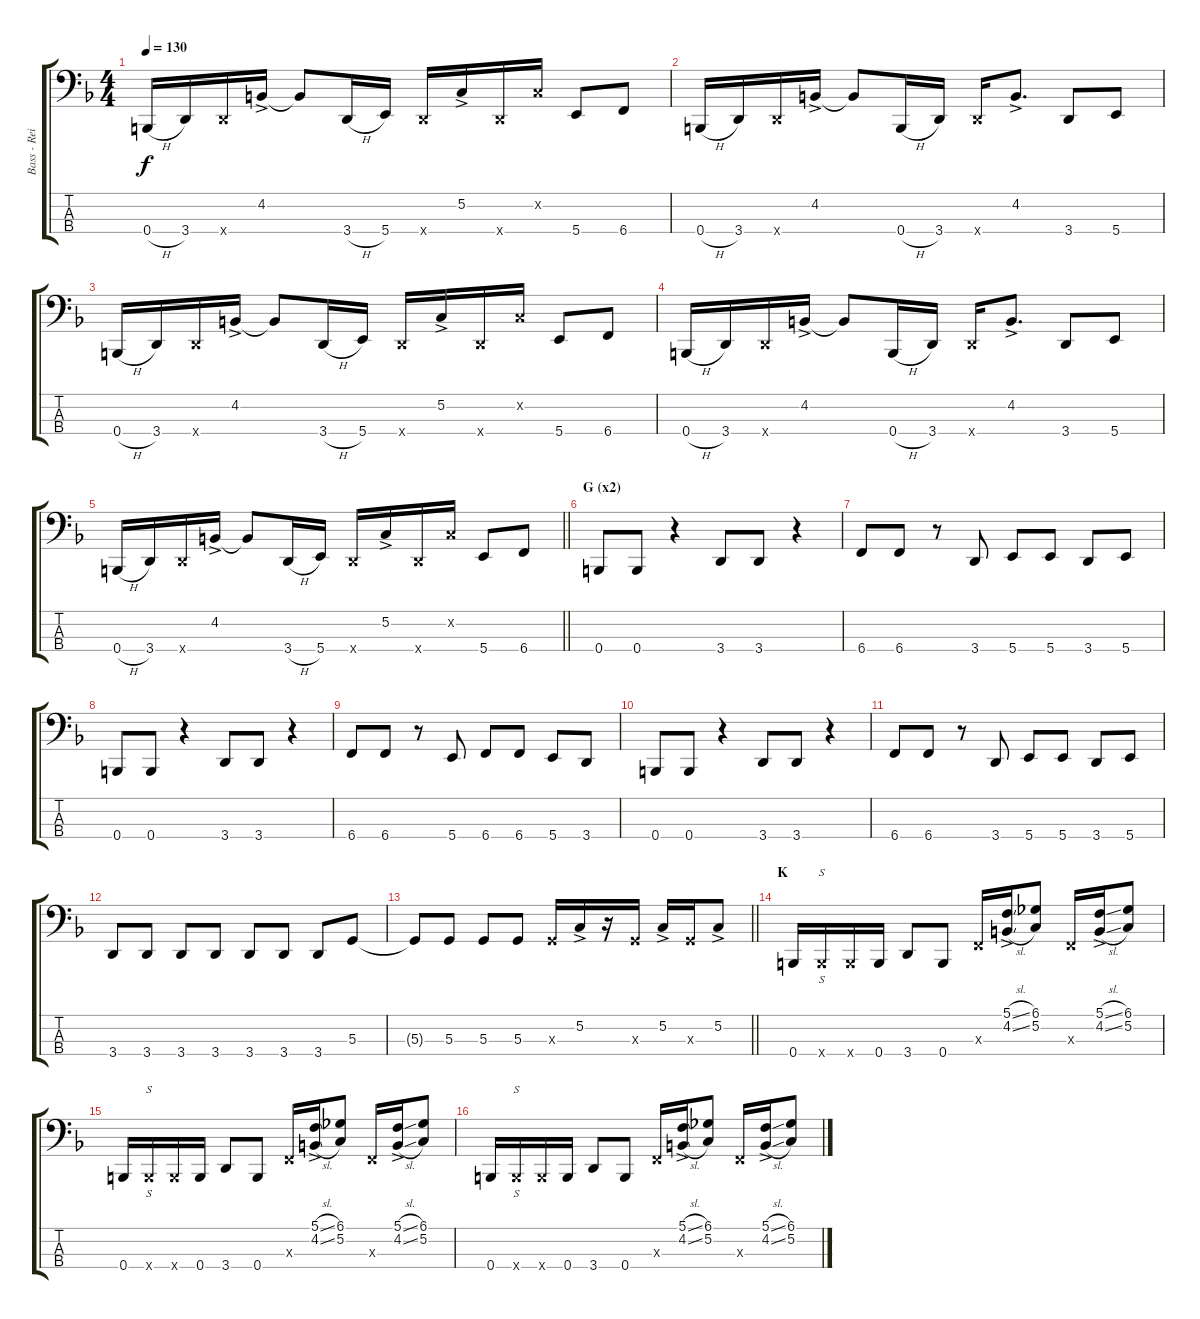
\track ("Bass - Reita" "Bass - Rei") {instrument slapbass2}
\staff {score tabs}
\tuning (C2 G1 D1 B0) {hide}
\ts (4 4)
\tempo 130
\clef f4
\ks f
0.4{h}.16{dy f} 3.4.16 3.4{x}.16 4.2{ac}.16 4.2{t}.8 3.4{h}.16 5.4.16 3.4{x}.16 5.2{ac}.16 3.4{x}.16 5.2{x}.16 5.4.8 6.4.8 |
0.4{h}.16 3.4.16 3.4{x}.16 4.2{ac}.16 4.2{t}.8 0.4{h}.16 3.4.16 3.4{x}.16 4.2{ac}.8{d} 3.4.8 5.4.8 |
0.4{h}.16 3.4.16 3.4{x}.16 4.2{ac}.16 4.2{t}.8 3.4{h}.16 5.4.16 3.4{x}.16 5.2{ac}.16 3.4{x}.16 5.2{x}.16 5.4.8 6.4.8 |
0.4{h}.16 3.4.16 3.4{x}.16 4.2{ac}.16 4.2{t}.8 0.4{h}.16 3.4.16 3.4{x}.16 4.2{ac}.8{d} 3.4.8 5.4.8 |
\barLineRight lightlight
0.4{h}.16 3.4.16 3.4{x}.16 4.2{ac}.16 4.2{t}.8 3.4{h}.16 5.4.16 3.4{x}.16 5.2{ac}.16 3.4{x}.16 5.2{x}.16 5.4.8 6.4.8 |
\section ("" "G (x2)")
0.4.8 0.4.8 r.4 3.4.8 3.4.8 r.4 |
6.4.8 6.4.8 r.8 3.4.8 5.4.8 5.4.8 3.4.8 5.4.8 |
0.4.8 0.4.8 r.4 3.4.8 3.4.8 r.4 |
6.4.8 6.4.8 r.8 5.4.8 6.4.8 6.4.8 5.4.8 3.4.8 |
0.4.8 0.4.8 r.4 3.4.8 3.4.8 r.4 |
6.4.8 6.4.8 r.8 3.4.8 5.4.8 5.4.8 3.4.8 5.4.8 |
3.4.8 3.4.8 3.4.8 3.4.8 3.4.8 3.4.8 3.4.8 5.3.8 |
\barLineRight lightlight
5.3{t}.8 5.3.8 5.3.8 5.3.8 5.3{x}.16 5.2{ac}.16 r.16 5.3{x}.16 5.2{ac}.16 5.3{x}.16 5.2{ac}.8 |
\section ("" "K")
0.4.16 0.4{x}.16{s} 0.4{x}.16 0.4.16 3.4.8 0.4.8 3.3{x}.16 (5.1{sl ac} 4.2{sl ac}).16 (6.1 5.2).8 3.3{x}.16 (5.1{sl ac} 4.2{sl ac}).16 (6.1 5.2).8 |
0.4.16 0.4{x}.16{s} 0.4{x}.16 0.4.16 3.4.8 0.4.8 3.3{x}.16 (5.1{sl ac} 4.2{sl ac}).16 (6.1 5.2).8 3.3{x}.16 (5.1{sl ac} 4.2{sl ac}).16 (6.1 5.2).8 |
0.4.16 0.4{x}.16{s} 0.4{x}.16 0.4.16 3.4.8 0.4.8 3.3{x}.16 (5.1{sl ac} 4.2{sl ac}).16 (6.1 5.2).8 3.3{x}.16 (5.1{sl ac} 4.2{sl ac}).16 (6.1 5.2).8
